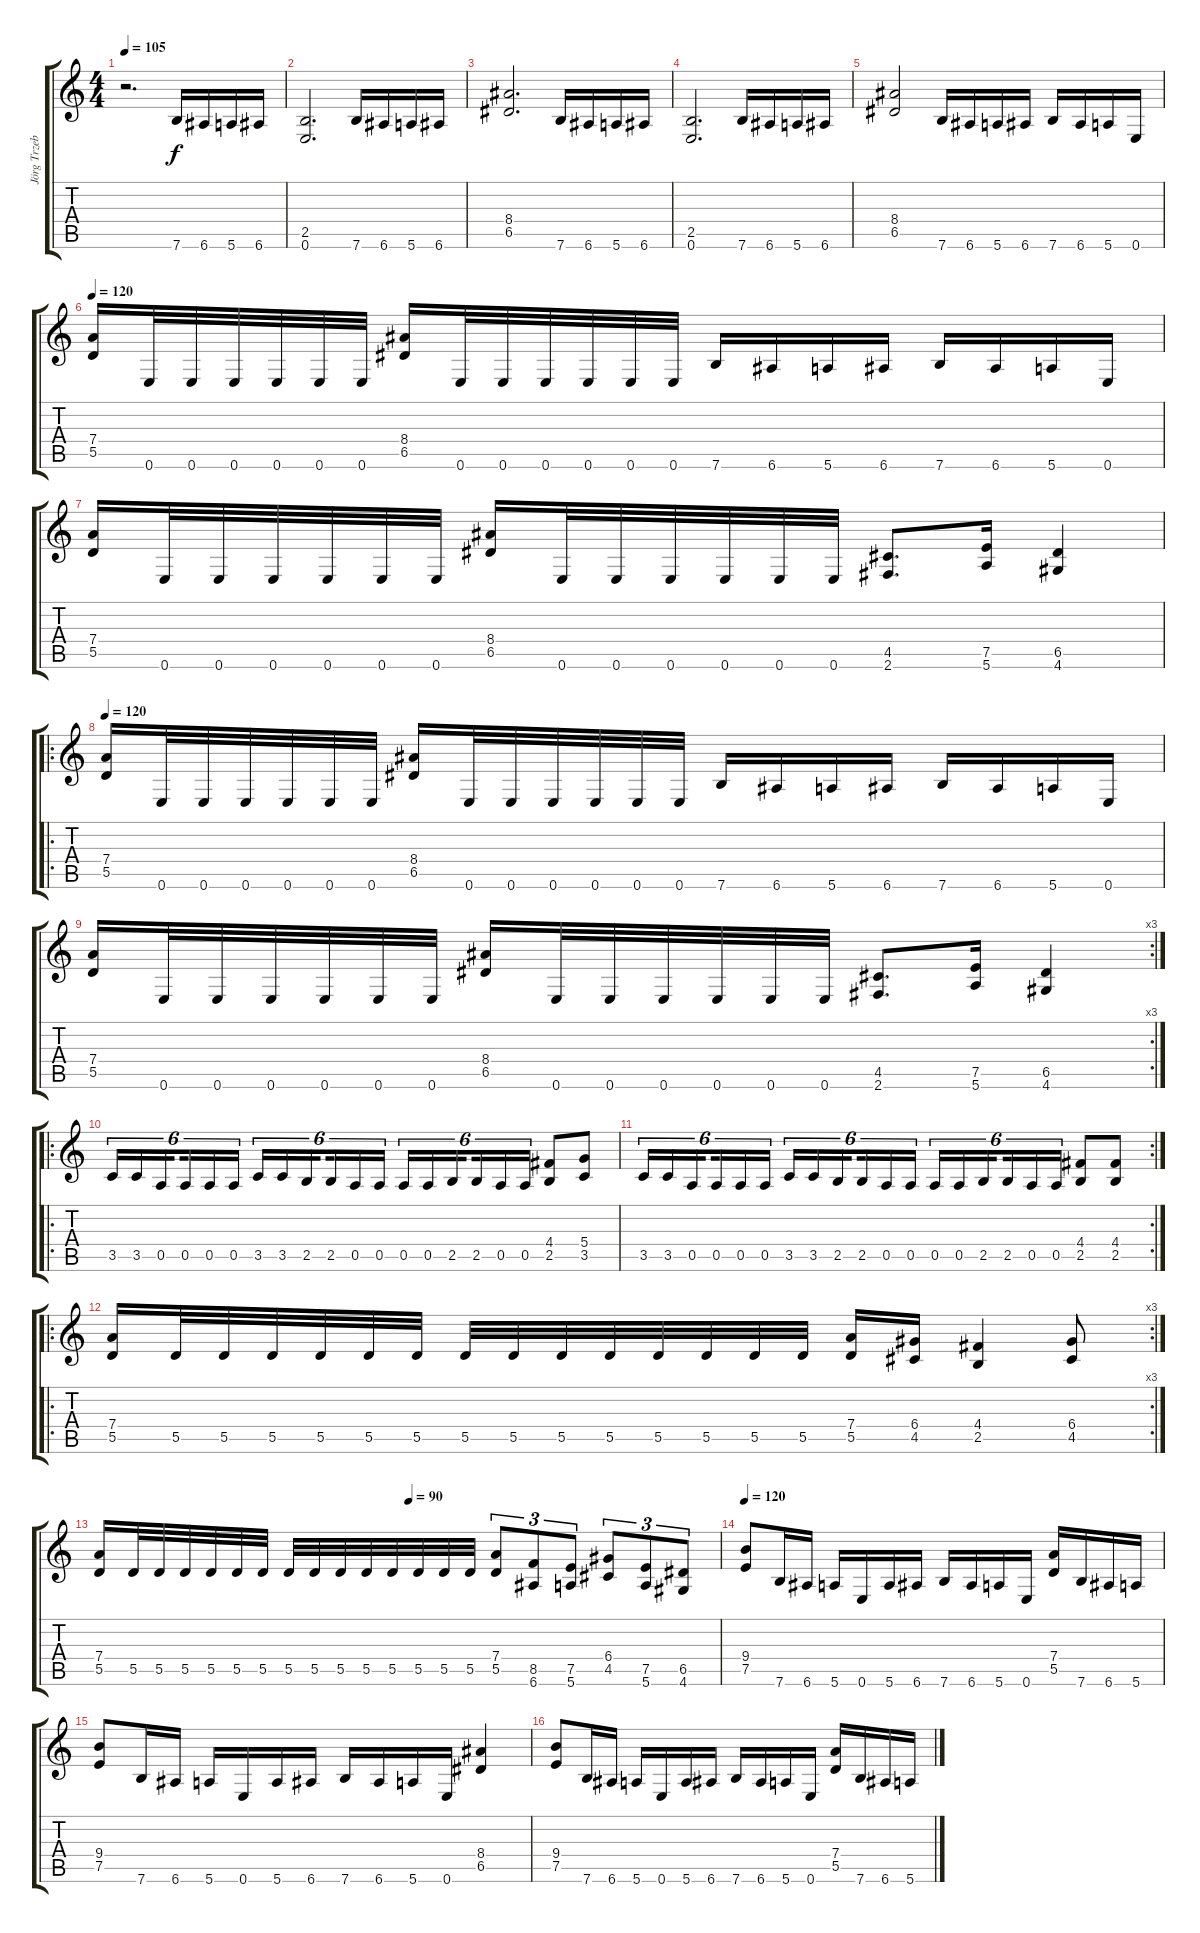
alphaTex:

\track ("Jörg Trzebiatowski" "Jörg Trzeb") {instrument distortionguitar}
\staff {score tabs}
\tuning (E4 B3 G3 D3 A2 E2) {hide}
\ts (4 4)
\tempo 105
\clef g2
\ks c
r.2{d dy f instrument distortionguitar} 7.6.16 6.6.16 5.6.16 6.6.16 |
(2.5 0.6).2{d} 7.6.16 6.6.16 5.6.16 6.6.16 |
(8.4 6.5).2{d} 7.6.16 6.6.16 5.6.16 6.6.16 |
(2.5 0.6).2{d} 7.6.16 6.6.16 5.6.16 6.6.16 |
(8.4 6.5).2 7.6.16 6.6.16 5.6.16 6.6.16 7.6.16 6.6.16 5.6.16 0.6.16 |
\tempo 120
(7.4 5.5).16 0.6.32 0.6.32 0.6.32 0.6.32 0.6.32 0.6.32 (8.4 6.5).16 0.6.32 0.6.32 0.6.32 0.6.32 0.6.32 0.6.32 7.6.16 6.6.16 5.6.16 6.6.16 7.6.16 6.6.16 5.6.16 0.6.16 |
(7.4 5.5).16 0.6.32 0.6.32 0.6.32 0.6.32 0.6.32 0.6.32 (8.4 6.5).16 0.6.32 0.6.32 0.6.32 0.6.32 0.6.32 0.6.32 (4.5 2.6).8{d} (7.5 5.6).16 (6.5 4.6).4 |
\ro
\tempo 120
(7.4 5.5).16 0.6.32 0.6.32 0.6.32 0.6.32 0.6.32 0.6.32 (8.4 6.5).16 0.6.32 0.6.32 0.6.32 0.6.32 0.6.32 0.6.32 7.6.16 6.6.16 5.6.16 6.6.16 7.6.16 6.6.16 5.6.16 0.6.16 |
\rc 3
(7.4 5.5).16 0.6.32 0.6.32 0.6.32 0.6.32 0.6.32 0.6.32 (8.4 6.5).16 0.6.32 0.6.32 0.6.32 0.6.32 0.6.32 0.6.32 (4.5 2.6).8{d} (7.5 5.6).16 (6.5 4.6).4 |
\ro
3.5.16{tu (6 4)} 3.5.16{tu (6 4)} 0.5.16{tu (6 4) beam splitsecondary} 0.5.16{tu (6 4)} 0.5.16{tu (6 4)} 0.5.16{tu (6 4)} 3.5.16{tu (6 4)} 3.5.16{tu (6 4)} 2.5.16{tu (6 4) beam splitsecondary} 2.5.16{tu (6 4)} 0.5.16{tu (6 4)} 0.5.16{tu (6 4)} 0.5.16{tu (6 4)} 0.5.16{tu (6 4)} 2.5.16{tu (6 4) beam splitsecondary} 2.5.16{tu (6 4)} 0.5.16{tu (6 4)} 0.5.16{tu (6 4)} (4.4 2.5).8 (5.4 3.5).8 |
\rc 2
3.5.16{tu (6 4)} 3.5.16{tu (6 4)} 0.5.16{tu (6 4) beam splitsecondary} 0.5.16{tu (6 4)} 0.5.16{tu (6 4)} 0.5.16{tu (6 4)} 3.5.16{tu (6 4)} 3.5.16{tu (6 4)} 2.5.16{tu (6 4) beam splitsecondary} 2.5.16{tu (6 4)} 0.5.16{tu (6 4)} 0.5.16{tu (6 4)} 0.5.16{tu (6 4)} 0.5.16{tu (6 4)} 2.5.16{tu (6 4) beam splitsecondary} 2.5.16{tu (6 4)} 0.5.16{tu (6 4)} 0.5.16{tu (6 4)} (4.4 2.5).8 (4.4 2.5).8 |
\ro
\rc 3
(7.4 5.5).16 5.5.32 5.5.32 5.5.32 5.5.32 5.5.32 5.5.32 5.5.32 5.5.32 5.5.32 5.5.32 5.5.32 5.5.32 5.5.32 5.5.32 (7.4 5.5).16 (6.4 4.5).16 (4.4 2.5).4 (6.4 4.5).8 |
\tempo (90 0.5)
(7.4 5.5).16 5.5.32 5.5.32 5.5.32 5.5.32 5.5.32 5.5.32 5.5.32 5.5.32 5.5.32 5.5.32 5.5.32 5.5.32 5.5.32 5.5.32 (7.4 5.5).8{tu (3 2)} (8.5 6.6).8{tu (3 2)} (7.5 5.6).8{tu (3 2)} (6.4 4.5).8{tu (3 2)} (7.5 5.6).8{tu (3 2)} (6.5 4.6).8{tu (3 2)} |
\tempo 120
(9.4 7.5).8 7.6.16 6.6.16 5.6.16 0.6.16 5.6.16 6.6.16 7.6.16 6.6.16 5.6.16 0.6.16 (7.4 5.5).16 7.6.16 6.6.16 5.6.16 |
(9.4 7.5).8 7.6.16 6.6.16 5.6.16 0.6.16 5.6.16 6.6.16 7.6.16 6.6.16 5.6.16 0.6.16 (8.4 6.5).4 |
(9.4 7.5).8 7.6.16 6.6.16 5.6.16 0.6.16 5.6.16 6.6.16 7.6.16 6.6.16 5.6.16 0.6.16 (7.4 5.5).16 7.6.16 6.6.16 5.6.16
